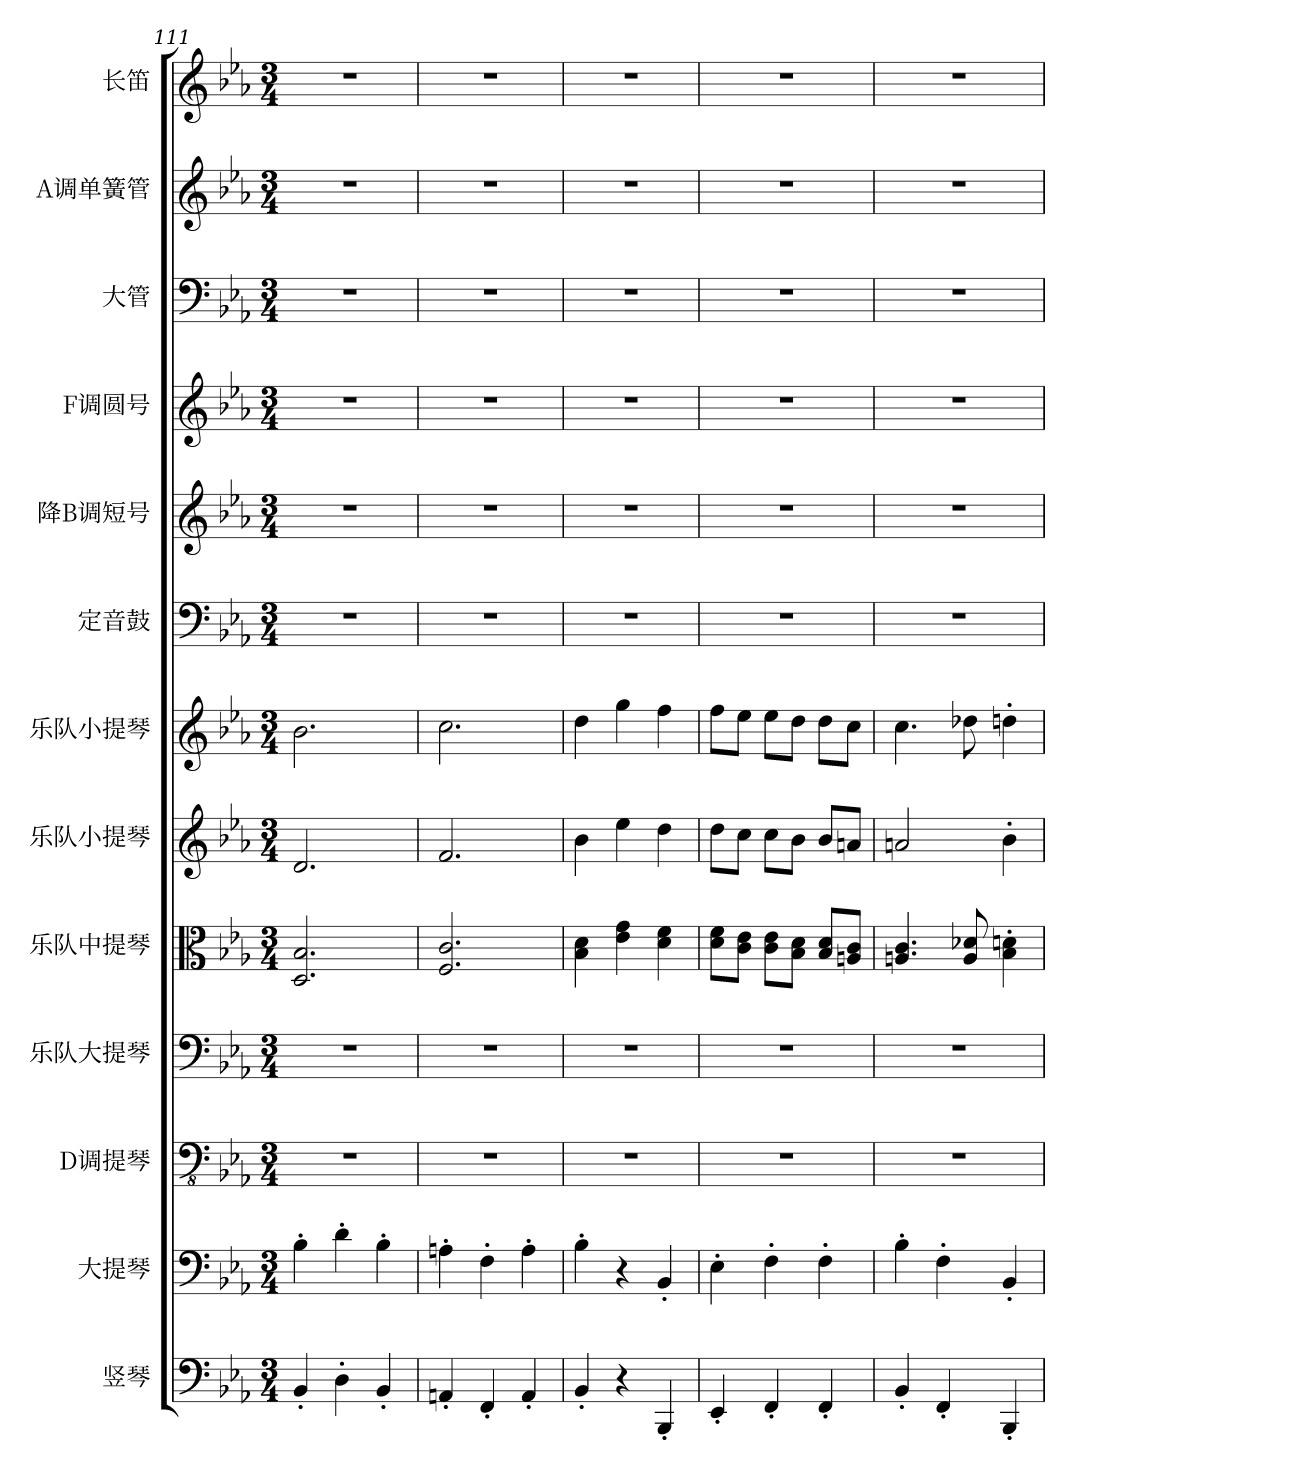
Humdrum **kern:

**kern	**kern	**kern	**kern	**kern	**kern	**kern	**kern	**kern	**kern	**kern	**kern	**kern
*part13	*part12	*part11	*part10	*part9	*part8	*part7	*part6	*part5	*part4	*part3	*part2	*part1
*staff13	*staff12	*staff11	*staff10	*staff9	*staff8	*staff7	*staff6	*staff5	*staff4	*staff3	*staff2	*staff1
*I"竖琴	*I"大提琴	*I"D调提琴	*I"乐队大提琴	*I"乐队中提琴	*I"乐队小提琴	*I"乐队小提琴	*I"定音鼓	*I"降B调短号	*I"F调圆号	*I"大管	*I"A调单簧管	*I"长笛
*clefF4	*clefF4	*clefFv4	*clefF4	*clefC3	*clefG2	*clefG2	*clefF4	*clefG2	*clefG2	*clefF4	*clefG2	*clefG2
*	*	*ITrd7c12	*	*	*	*	*	*ITrd1c2	*ITrd4c7	*	*ITrd2c3	*
*k[b-e-a-]	*k[b-e-a-]	*k[b-e-a-]	*k[b-e-a-]	*k[b-e-a-]	*k[b-e-a-]	*k[b-e-a-]	*k[b-e-a-]	*k[b-e-a-d-g-]	*k[b-e-a-d-]	*k[b-e-a-]	*k[]	*k[b-e-a-]
*M3/4	*M3/4	*M3/4	*M3/4	*M3/4	*M3/4	*M3/4	*M3/4	*M3/4	*M3/4	*M3/4	*M3/4	*M3/4
=111	=111	=111	=111	=111	=111	=111	=111	=111	=111	=111	=111	=111
4BB-'/	4B-'\	2.r	2.r	2.D/ 2.B-/	2.d/	2.b-\	2.r	2.r	2.r	2.r	2.r	2.r
4D'\	4d'\	.	.	.	.	.	.	.	.	.	.	.
4BB-'/	4B-'\	.	.	.	.	.	.	.	.	.	.	.
=112	=112	=112	=112	=112	=112	=112	=112	=112	=112	=112	=112	=112
4AAn'/	4An'\	2.r	2.r	2.F/ 2.c/	2.f/	2.cc\	2.r	2.r	2.r	2.r	2.r	2.r
4FF'/	4F'\	.	.	.	.	.	.	.	.	.	.	.
4AA'/	4A'\	.	.	.	.	.	.	.	.	.	.	.
!!LO:PB:g=z
=113	=113	=113	=113	=113	=113	=113	=113	=113	=113	=113	=113	=113
4BB-'/	4B-'\	2.r	2.r	4B-\ 4d\	4b-\	4dd\	2.r	2.r	2.r	2.r	2.r	2.r
4r	4r	.	.	4e-\ 4g\	4ee-\	4gg\	.	.	.	.	.	.
4BBB-'/	4BB-'/	.	.	4d\ 4f\	4dd\	4ff\	.	.	.	.	.	.
=114	=114	=114	=114	=114	=114	=114	=114	=114	=114	=114	=114	=114
4EE-'/	4E-'\	2.r	2.r	8d\ 8f\L	8dd\L	8ff\L	2.r	2.r	2.r	2.r	2.r	2.r
.	.	.	.	8c\ 8e-\J	8cc\J	8ee-\J	.	.	.	.	.	.
4FF'/	4F'\	.	.	8c\ 8e-\L	8cc\L	8ee-\L	.	.	.	.	.	.
.	.	.	.	8B-\ 8d\J	8b-\J	8dd\J	.	.	.	.	.	.
4FF'/	4F'\	.	.	8B-/ 8d/L	8b-/L	8dd\L	.	.	.	.	.	.
.	.	.	.	8An/ 8c/J	8an/J	8cc\J	.	.	.	.	.	.
=115	=115	=115	=115	=115	=115	=115	=115	=115	=115	=115	=115	=115
4BB-'/	4B-'\	2.r	2.r	4.An/ 4.c/	2an/	4.cc\	2.r	2.r	2.r	2.r	2.r	2.r
4FF'/	4F'\	.	.	.	.	.	.	.	.	.	.	.
.	.	.	.	8A/ 8d-X/	.	8dd-X\	.	.	.	.	.	.
4BBB-'/	4BB-'/	.	.	4B-\' 4dn\'	4b-'\	4ddn'\	.	.	.	.	.	.
=	=	=	=	=	=	=	=	=	=	=	=	=
*-	*-	*-	*-	*-	*-	*-	*-	*-	*-	*-	*-	*-
